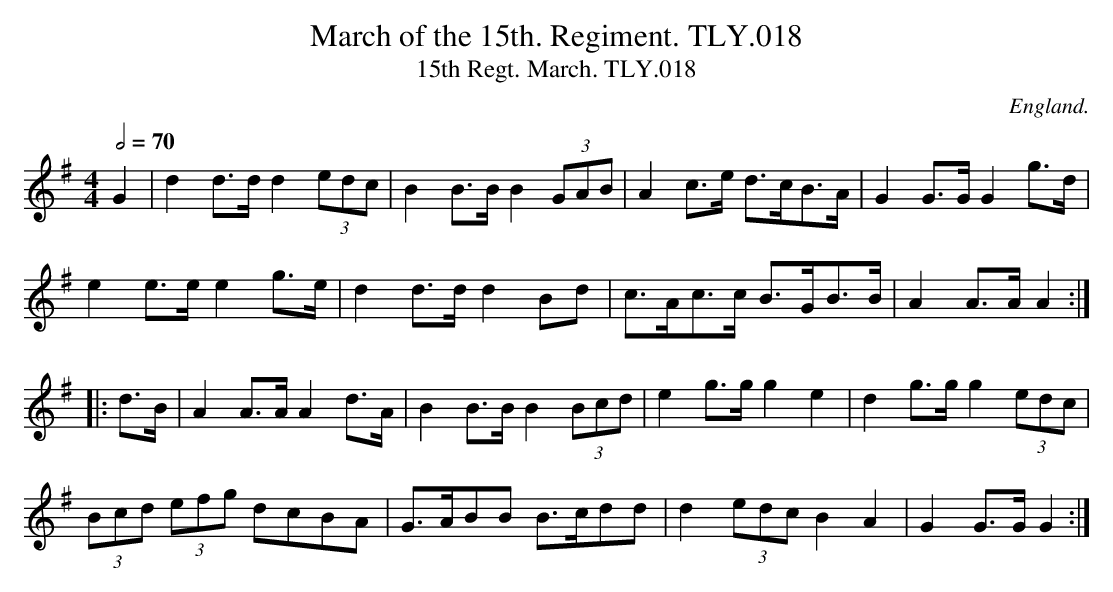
X:1
T:March of the 15th. Regiment. TLY.018
T:15th Regt. March. TLY.018
M:4/4
L:1/8
Q:1/2=70
O:England.
K:G
G2|d2d>dd2 (3edc|B2B>BB2 (3GAB|A2c>e d>cB>A|G2G>GG2 g>d|
e2e>ee2g>e|d2d>dd2Bd|c>Ac>c B>GB>B|A2A>AA2:|
|:d>B|A2A>AA2d>A|B2B>BB2(3Bcd|e2g>gg2e2|d2g>gg2 (3edc|
(3Bcd (3efg dcBA|G>ABB B>cdd|d2 (3edc B2A2|G2G>GG2:|
